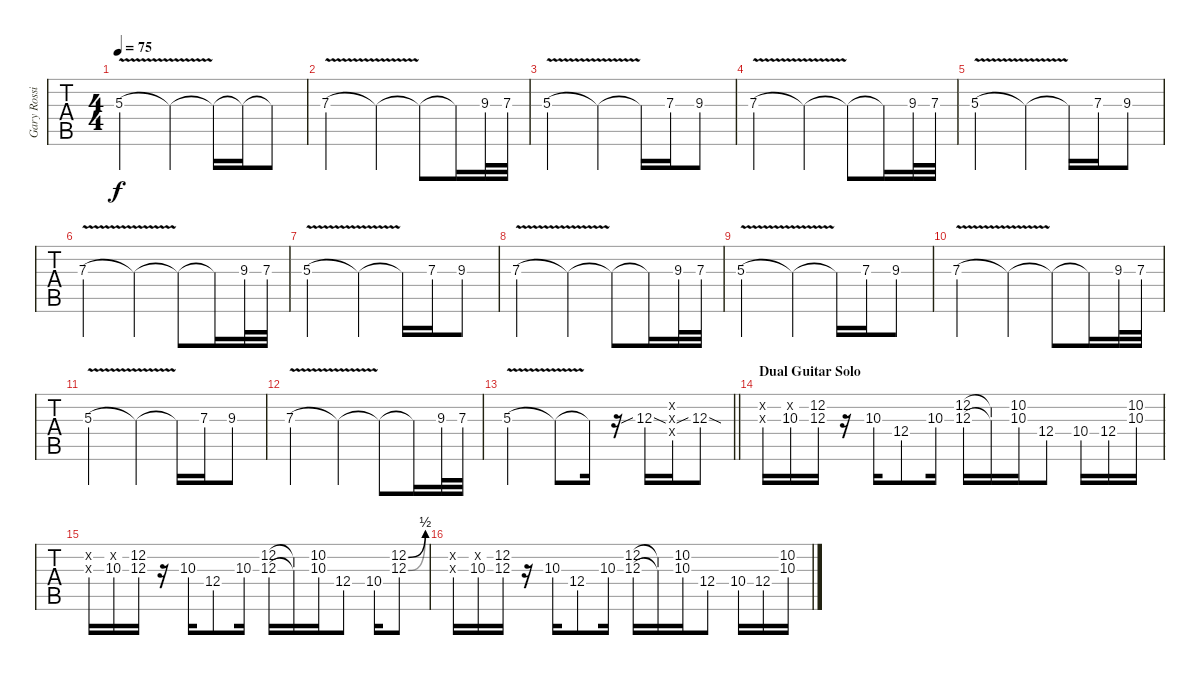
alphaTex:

\track ("Gary Rossington - Lead Guitar" "Gary Rossi") {instrument overdrivenguitar}
\staff {tabs}
\tuning (E4 B3 G3 D3 A2 E2) {hide}
\ts (4 4)
\tempo 75
\clef g2
\ks c
5.3{v}.2{dy f} 5.3{t}.4 5.3{t}.16 5.3{t}.16 5.3{t}.8 |
7.3{v}.2 7.3{t}.4 7.3{t}.8 7.3{t}.16 9.3.32 7.3.32 |
5.3{v}.2 5.3{t}.4 5.3{t}.16 7.3.16 9.3.8 |
7.3{v}.2 7.3{t}.4 7.3{t}.8 7.3{t}.16 9.3.32 7.3.32 |
5.3{v}.2 5.3{t}.4 5.3{t}.16 7.3.16 9.3.8 |
7.3{v}.2 7.3{t}.4 7.3{t}.8 7.3{t}.16 9.3.32 7.3.32 |
5.3{v}.2 5.3{t}.4 5.3{t}.16 7.3.16 9.3.8 |
7.3{v}.2 7.3{t}.4 7.3{t}.8 7.3{t}.16 9.3.32 7.3.32 |
5.3{v}.2 5.3{t}.4 5.3{t}.16 7.3.16 9.3.8 |
7.3{v}.2 7.3{t}.4 7.3{t}.8 7.3{t}.16 9.3.32 7.3.32 |
5.3{v}.2 5.3{t}.4 5.3{t}.16 7.3.16 9.3.8 |
7.3{v}.2 7.3{t}.4 7.3{t}.8 7.3{t}.16 9.3.32 7.3.32 |
\barLineRight lightlight
5.3{v}.2 5.3{t}.8 5.3{t}.16 r.16 12.3{sib sod}.16 (0.2{x} 7.3{x} 0.4{x}).16 12.3{sib sod}.8 |
\section ("" "Dual Guitar Solo")
(0.2{x} 0.3{x}).16 (0.2{x} 10.3).16 (12.2 12.3).16 r.16 10.3.16 12.4.8 10.3.16 (12.2 12.3).16 (12.2{t} 12.3{t}).16 (10.2 10.3).16 12.4.8 10.4.16 12.4.16 (10.2 10.3).16 |
(0.2{x} 0.3{x}).16 (0.2{x} 10.3).16 (12.2 12.3).16 r.16 10.3.16 12.4.8 10.3.16 (12.2 12.3).16 (12.2{t} 12.3{t}).16 (10.2 10.3).16 12.4.8 10.4.16 (12.2{be (bend 0 0 60 2)} 12.3{be (bend 0 0 60 2)}).8 |
(0.2{x} 0.3{x}).16 (0.2{x} 10.3).16 (12.2 12.3).16 r.16 10.3.16 12.4.8 10.3.16 (12.2 12.3).16 (12.2{t} 12.3{t}).16 (10.2 10.3).16 12.4.8 10.4.16 12.4.16 (10.2 10.3).16
